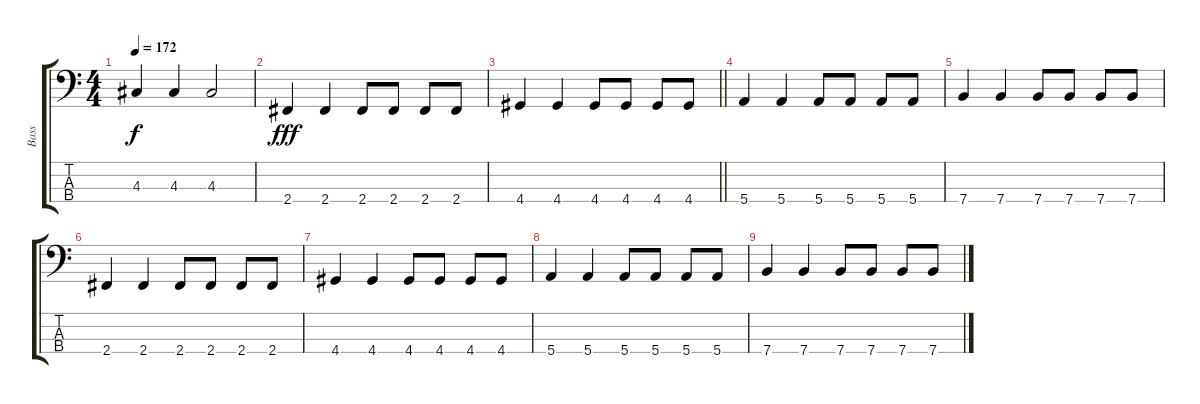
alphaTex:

\track ("Bass" "Bass") {instrument electricbasspick}
\staff {score tabs}
\tuning (G2 D2 A1 E1) {hide}
\ts (4 4)
\tempo 172
\clef f4
\ks c
4.3.4{dy f} 4.3.4 4.3.2 |
2.4.4{dy fff} 2.4.4 2.4.8 2.4.8 2.4.8 2.4.8 |
\barLineRight lightlight
4.4.4 4.4.4 4.4.8 4.4.8 4.4.8 4.4.8 |
5.4.4 5.4.4 5.4.8 5.4.8 5.4.8 5.4.8 |
7.4.4 7.4.4 7.4.8 7.4.8 7.4.8 7.4.8 |
2.4.4 2.4.4 2.4.8 2.4.8 2.4.8 2.4.8 |
4.4.4 4.4.4 4.4.8 4.4.8 4.4.8 4.4.8 |
5.4.4 5.4.4 5.4.8 5.4.8 5.4.8 5.4.8 |
7.4.4 7.4.4 7.4.8 7.4.8 7.4.8 7.4.8
